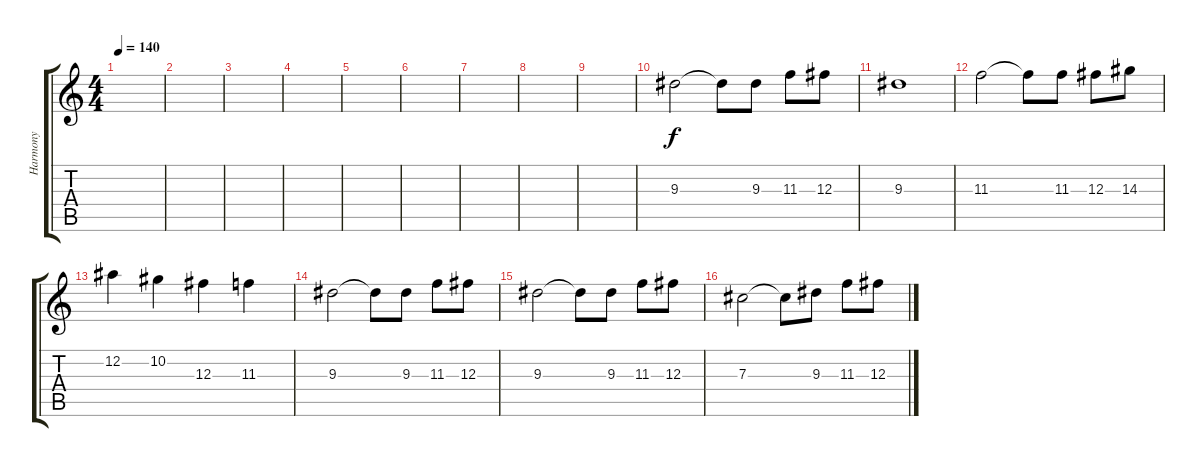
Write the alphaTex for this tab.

\track ("Harmony" "Harmony") {instrument distortionguitar}
\staff {score tabs}
\tuning (Eb4 Bb3 Gb3 Db3 Ab2 Eb2) {hide}
\ts (4 4)
\tempo 140
\clef g2
\ks c
|
|
|
|
|
|
|
|
|
9.3.2 9.3{t}.8 9.3.8 11.3.8 12.3.8 |
9.3.1 |
11.3.2 11.3{t}.8 11.3.8 12.3.8 14.3.8 |
12.2.4 10.2.4 12.3.4 11.3.4 |
9.3.2 9.3{t}.8 9.3.8 11.3.8 12.3.8 |
9.3.2 9.3{t}.8 9.3.8 11.3.8 12.3.8 |
7.3.2 7.3{t}.8 9.3.8 11.3.8 12.3.8
